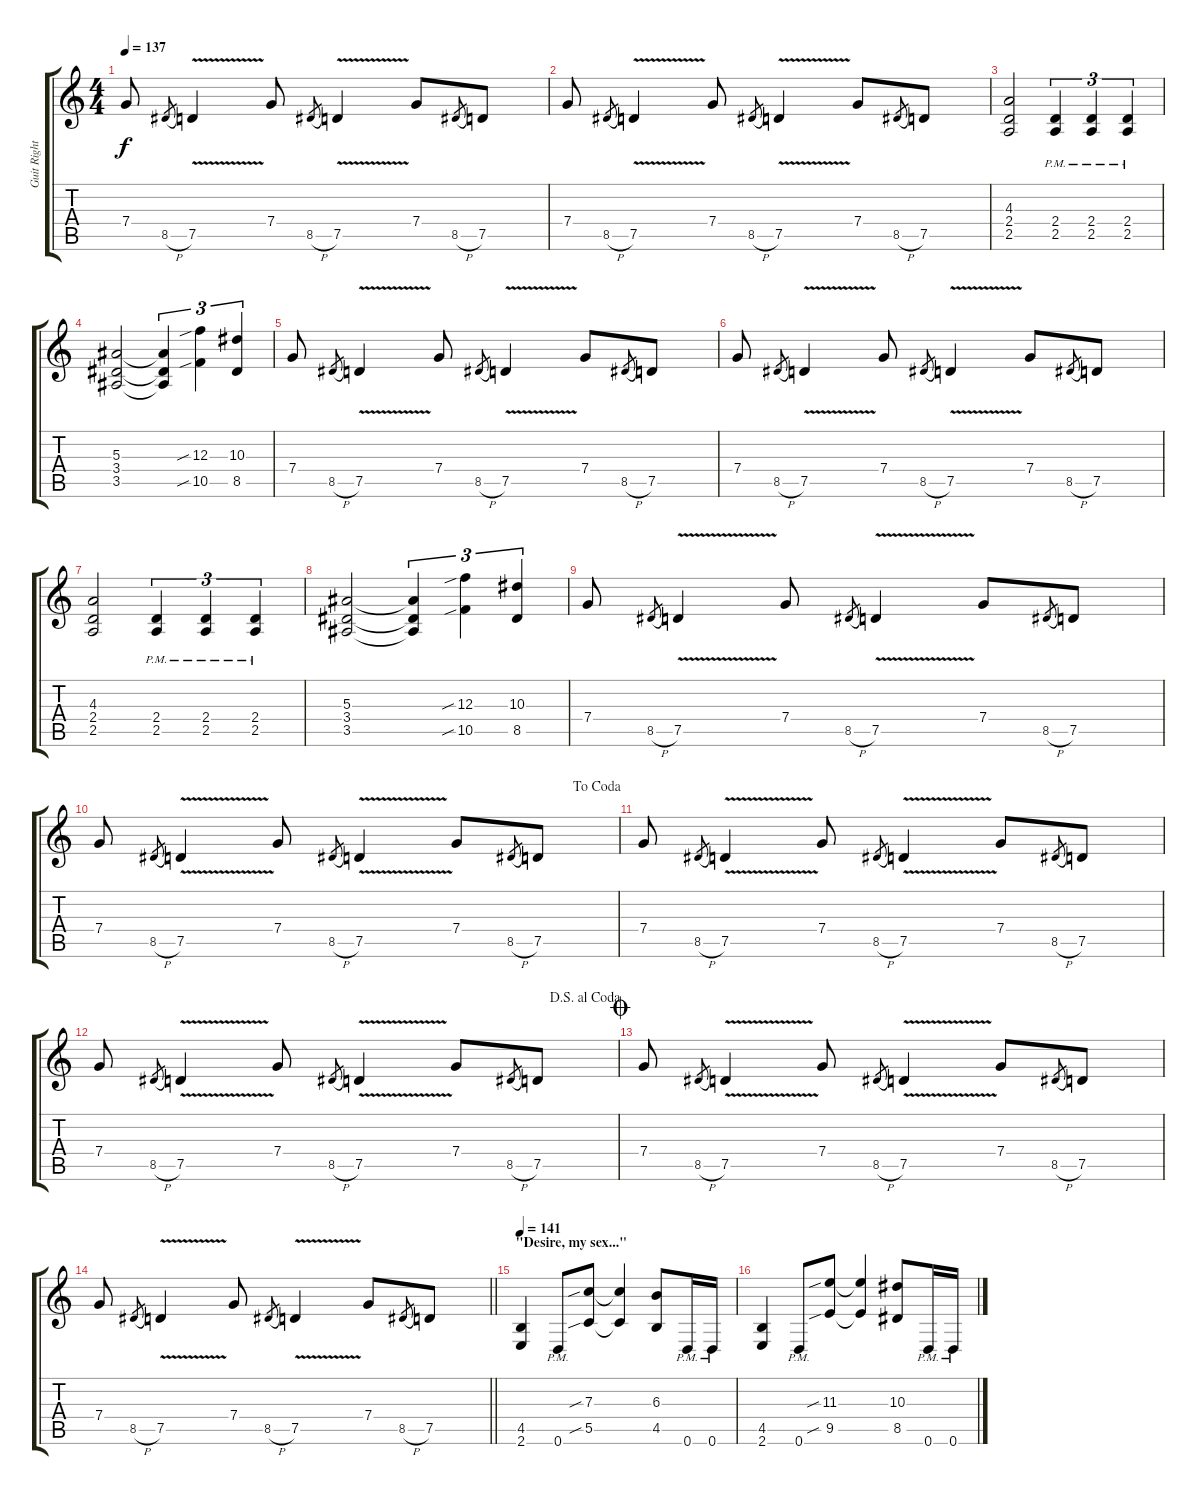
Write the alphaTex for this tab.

\track ("Guit Right" "Guit Right") {instrument distortionguitar}
\staff {score tabs}
\tuning (D4 A3 F3 C3 G2 D2) {hide}
\ts (4 4)
\tempo 137
\clef g2
\ks c
7.4.8{dy f} 8.5{h}.8{gr} 7.5{v}.4 7.4.8 8.5{h}.8{gr} 7.5{v}.4 7.4.8 8.5{h}.8{gr} 7.5.8 |
7.4.8 8.5{h}.8{gr} 7.5{v}.4 7.4.8 8.5{h}.8{gr} 7.5{v}.4 7.4.8 8.5{h}.8{gr} 7.5.8 |
(4.3 2.4 2.5).2 (2.4 2.5{pm}).4{tu (3 2)} (2.4 2.5{pm}).4{tu (3 2)} (2.4 2.5{pm}).4{tu (3 2)} |
(5.3 3.4 3.5).2 (5.3{t} 3.4{t} 3.5{t}).4{tu (3 2)} (12.3{sib} 10.5{sib}).4{tu (3 2)} (10.3 8.5).4{tu (3 2)} |
7.4.8 8.5{h}.8{gr} 7.5{v}.4 7.4.8 8.5{h}.8{gr} 7.5{v}.4 7.4.8 8.5{h}.8{gr} 7.5.8 |
7.4.8 8.5{h}.8{gr} 7.5{v}.4 7.4.8 8.5{h}.8{gr} 7.5{v}.4 7.4.8 8.5{h}.8{gr} 7.5.8 |
(4.3 2.4 2.5).2 (2.4 2.5{pm}).4{tu (3 2)} (2.4 2.5{pm}).4{tu (3 2)} (2.4 2.5{pm}).4{tu (3 2)} |
(5.3 3.4 3.5).2 (5.3{t} 3.4{t} 3.5{t}).4{tu (3 2)} (12.3{sib} 10.5{sib}).4{tu (3 2)} (10.3 8.5).4{tu (3 2)} |
7.4.8 8.5{h}.8{gr} 7.5{v}.4 7.4.8 8.5{h}.8{gr} 7.5{v}.4 7.4.8 8.5{h}.8{gr} 7.5.8 |
\jump dacoda
7.4.8 8.5{h}.8{gr} 7.5{v}.4 7.4.8 8.5{h}.8{gr} 7.5{v}.4 7.4.8 8.5{h}.8{gr} 7.5.8 |
7.4.8 8.5{h}.8{gr} 7.5{v}.4 7.4.8 8.5{h}.8{gr} 7.5{v}.4 7.4.8 8.5{h}.8{gr} 7.5.8 |
\jump dalsegnoalcoda
7.4.8 8.5{h}.8{gr} 7.5{v}.4 7.4.8 8.5{h}.8{gr} 7.5{v}.4 7.4.8 8.5{h}.8{gr} 7.5.8 |
\jump coda
7.4.8 8.5{h}.8{gr} 7.5{v}.4 7.4.8 8.5{h}.8{gr} 7.5{v}.4 7.4.8 8.5{h}.8{gr} 7.5.8 |
\barLineRight lightlight
7.4.8 8.5{h}.8{gr} 7.5{v}.4 7.4.8 8.5{h}.8{gr} 7.5{v}.4 7.4.8 8.5{h}.8{gr} 7.5.8 |
\section ("" "\"Desire, my sex...\"")
\tempo 141
(4.5 2.6).4 0.6{pm}.8 (7.3{sib} 5.5{sib}).8 (7.3{t} 5.5{t}).4 (6.3 4.5).8 0.6{pm}.16 0.6{pm}.16 |
(4.5 2.6).4 0.6{pm}.8 (11.3{sib} 9.5{sib}).8 (11.3{t} 9.5{t}).4 (10.3 8.5).8 0.6{pm}.16 0.6{pm}.16
